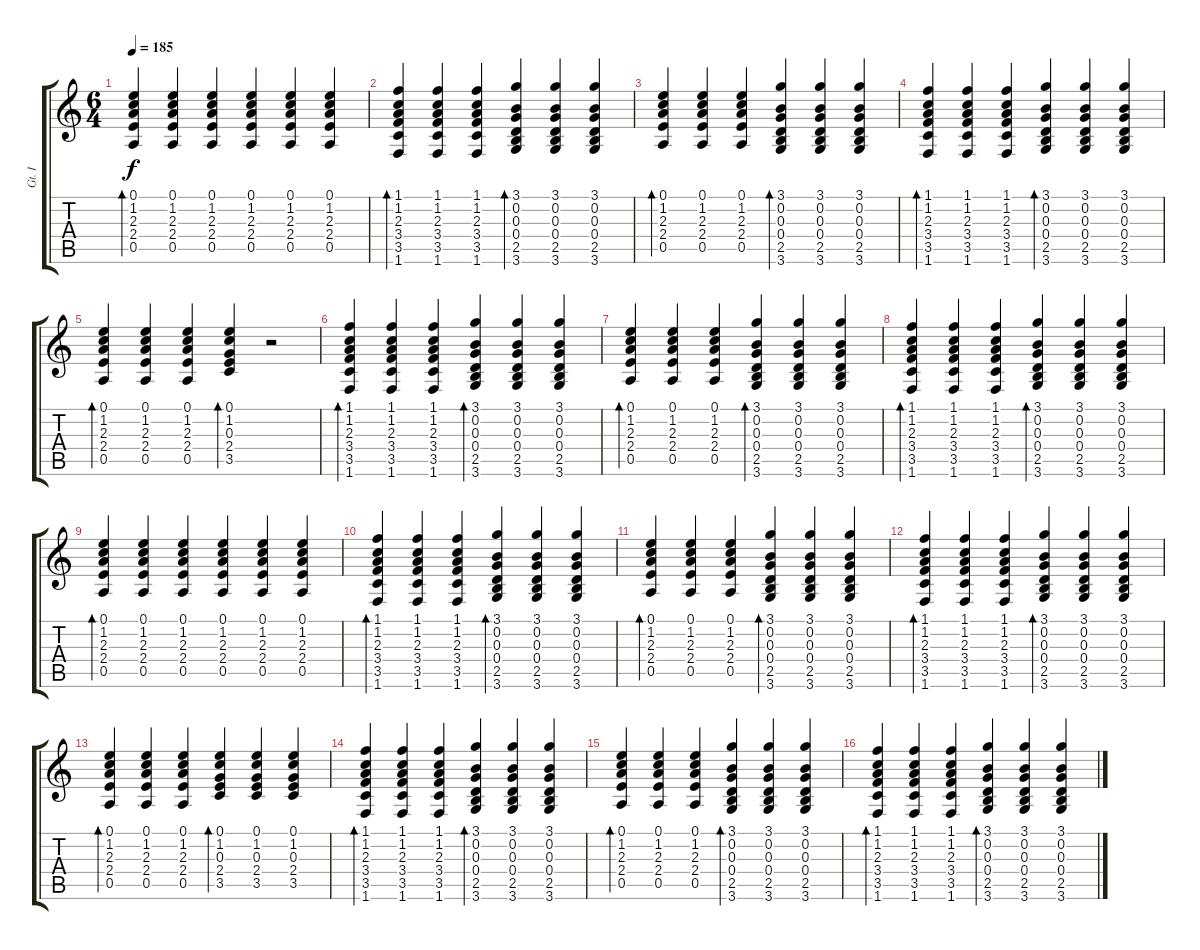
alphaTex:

\track ("Gt. I" "Gt. I") {instrument acousticguitarsteel}
\staff {score tabs}
\tuning (E4 B3 G3 D3 A2 E2) {hide}
\ts (6 4)
\tempo 185
\clef g2
\ks c
(0.1 1.2 2.3 2.4 0.5).4{bd 120 dy f} (0.1 1.2 2.3 2.4 0.5).4 (0.1 1.2 2.3 2.4 0.5).4 (0.1 1.2 2.3 2.4 0.5).4 (0.1 1.2 2.3 2.4 0.5).4 (0.1 1.2 2.3 2.4 0.5).4 |
(1.1 1.2 2.3 3.4 3.5 1.6).4{bd 120} (1.1 1.2 2.3 3.4 3.5 1.6).4 (1.1 1.2 2.3 3.4 3.5 1.6).4 (3.1 0.2 0.3 0.4 2.5 3.6).4{bd 60} (3.1 0.2 0.3 0.4 2.5 3.6).4 (3.1 0.2 0.3 0.4 2.5 3.6).4 |
(0.1 1.2 2.3 2.4 0.5).4{bd 120} (0.1 1.2 2.3 2.4 0.5).4 (0.1 1.2 2.3 2.4 0.5).4 (3.1 0.2 0.3 0.4 2.5 3.6).4{bd 60} (3.1 0.2 0.3 0.4 2.5 3.6).4 (3.1 0.2 0.3 0.4 2.5 3.6).4 |
(1.1 1.2 2.3 3.4 3.5 1.6).4{bd 120} (1.1 1.2 2.3 3.4 3.5 1.6).4 (1.1 1.2 2.3 3.4 3.5 1.6).4 (3.1 0.2 0.3 0.4 2.5 3.6).4{bd 60} (3.1 0.2 0.3 0.4 2.5 3.6).4 (3.1 0.2 0.3 0.4 2.5 3.6).4 |
(0.1 1.2 2.3 2.4 0.5).4{bd 120} (0.1 1.2 2.3 2.4 0.5).4 (0.1 1.2 2.3 2.4 0.5).4 (0.1 1.2 0.3 2.4 3.5).4{bd 60} r.2 |
(1.1 1.2 2.3 3.4 3.5 1.6).4{bd 120} (1.1 1.2 2.3 3.4 3.5 1.6).4 (1.1 1.2 2.3 3.4 3.5 1.6).4 (3.1 0.2 0.3 0.4 2.5 3.6).4{bd 60} (3.1 0.2 0.3 0.4 2.5 3.6).4 (3.1 0.2 0.3 0.4 2.5 3.6).4 |
(0.1 1.2 2.3 2.4 0.5).4{bd 120} (0.1 1.2 2.3 2.4 0.5).4 (0.1 1.2 2.3 2.4 0.5).4 (3.1 0.2 0.3 0.4 2.5 3.6).4{bd 60} (3.1 0.2 0.3 0.4 2.5 3.6).4 (3.1 0.2 0.3 0.4 2.5 3.6).4 |
(1.1 1.2 2.3 3.4 3.5 1.6).4{bd 120} (1.1 1.2 2.3 3.4 3.5 1.6).4 (1.1 1.2 2.3 3.4 3.5 1.6).4 (3.1 0.2 0.3 0.4 2.5 3.6).4{bd 60} (3.1 0.2 0.3 0.4 2.5 3.6).4 (3.1 0.2 0.3 0.4 2.5 3.6).4 |
(0.1 1.2 2.3 2.4 0.5).4{bd 120} (0.1 1.2 2.3 2.4 0.5).4 (0.1 1.2 2.3 2.4 0.5).4 (0.1 1.2 2.3 2.4 0.5).4 (0.1 1.2 2.3 2.4 0.5).4 (0.1 1.2 2.3 2.4 0.5).4 |
(1.1 1.2 2.3 3.4 3.5 1.6).4{bd 120 balance 12 instrument acousticguitarsteel} (1.1 1.2 2.3 3.4 3.5 1.6).4 (1.1 1.2 2.3 3.4 3.5 1.6).4 (3.1 0.2 0.3 0.4 2.5 3.6).4{bd 60} (3.1 0.2 0.3 0.4 2.5 3.6).4 (3.1 0.2 0.3 0.4 2.5 3.6).4 |
(0.1 1.2 2.3 2.4 0.5).4{bd 120} (0.1 1.2 2.3 2.4 0.5).4 (0.1 1.2 2.3 2.4 0.5).4 (3.1 0.2 0.3 0.4 2.5 3.6).4{bd 60} (3.1 0.2 0.3 0.4 2.5 3.6).4 (3.1 0.2 0.3 0.4 2.5 3.6).4 |
(1.1 1.2 2.3 3.4 3.5 1.6).4{bd 120} (1.1 1.2 2.3 3.4 3.5 1.6).4 (1.1 1.2 2.3 3.4 3.5 1.6).4 (3.1 0.2 0.3 0.4 2.5 3.6).4{bd 60} (3.1 0.2 0.3 0.4 2.5 3.6).4 (3.1 0.2 0.3 0.4 2.5 3.6).4 |
(0.1 1.2 2.3 2.4 0.5).4{bd 120} (0.1 1.2 2.3 2.4 0.5).4 (0.1 1.2 2.3 2.4 0.5).4 (0.1 1.2 0.3 2.4 3.5).4{bd 60} (0.1 1.2 0.3 2.4 3.5).4 (0.1 1.2 0.3 2.4 3.5).4 |
(1.1 1.2 2.3 3.4 3.5 1.6).4{bd 120} (1.1 1.2 2.3 3.4 3.5 1.6).4 (1.1 1.2 2.3 3.4 3.5 1.6).4 (3.1 0.2 0.3 0.4 2.5 3.6).4{bd 60} (3.1 0.2 0.3 0.4 2.5 3.6).4 (3.1 0.2 0.3 0.4 2.5 3.6).4 |
(0.1 1.2 2.3 2.4 0.5).4{bd 120} (0.1 1.2 2.3 2.4 0.5).4 (0.1 1.2 2.3 2.4 0.5).4 (3.1 0.2 0.3 0.4 2.5 3.6).4{bd 60} (3.1 0.2 0.3 0.4 2.5 3.6).4 (3.1 0.2 0.3 0.4 2.5 3.6).4 |
(1.1 1.2 2.3 3.4 3.5 1.6).4{bd 120} (1.1 1.2 2.3 3.4 3.5 1.6).4 (1.1 1.2 2.3 3.4 3.5 1.6).4 (3.1 0.2 0.3 0.4 2.5 3.6).4{bd 60} (3.1 0.2 0.3 0.4 2.5 3.6).4 (3.1 0.2 0.3 0.4 2.5 3.6).4
